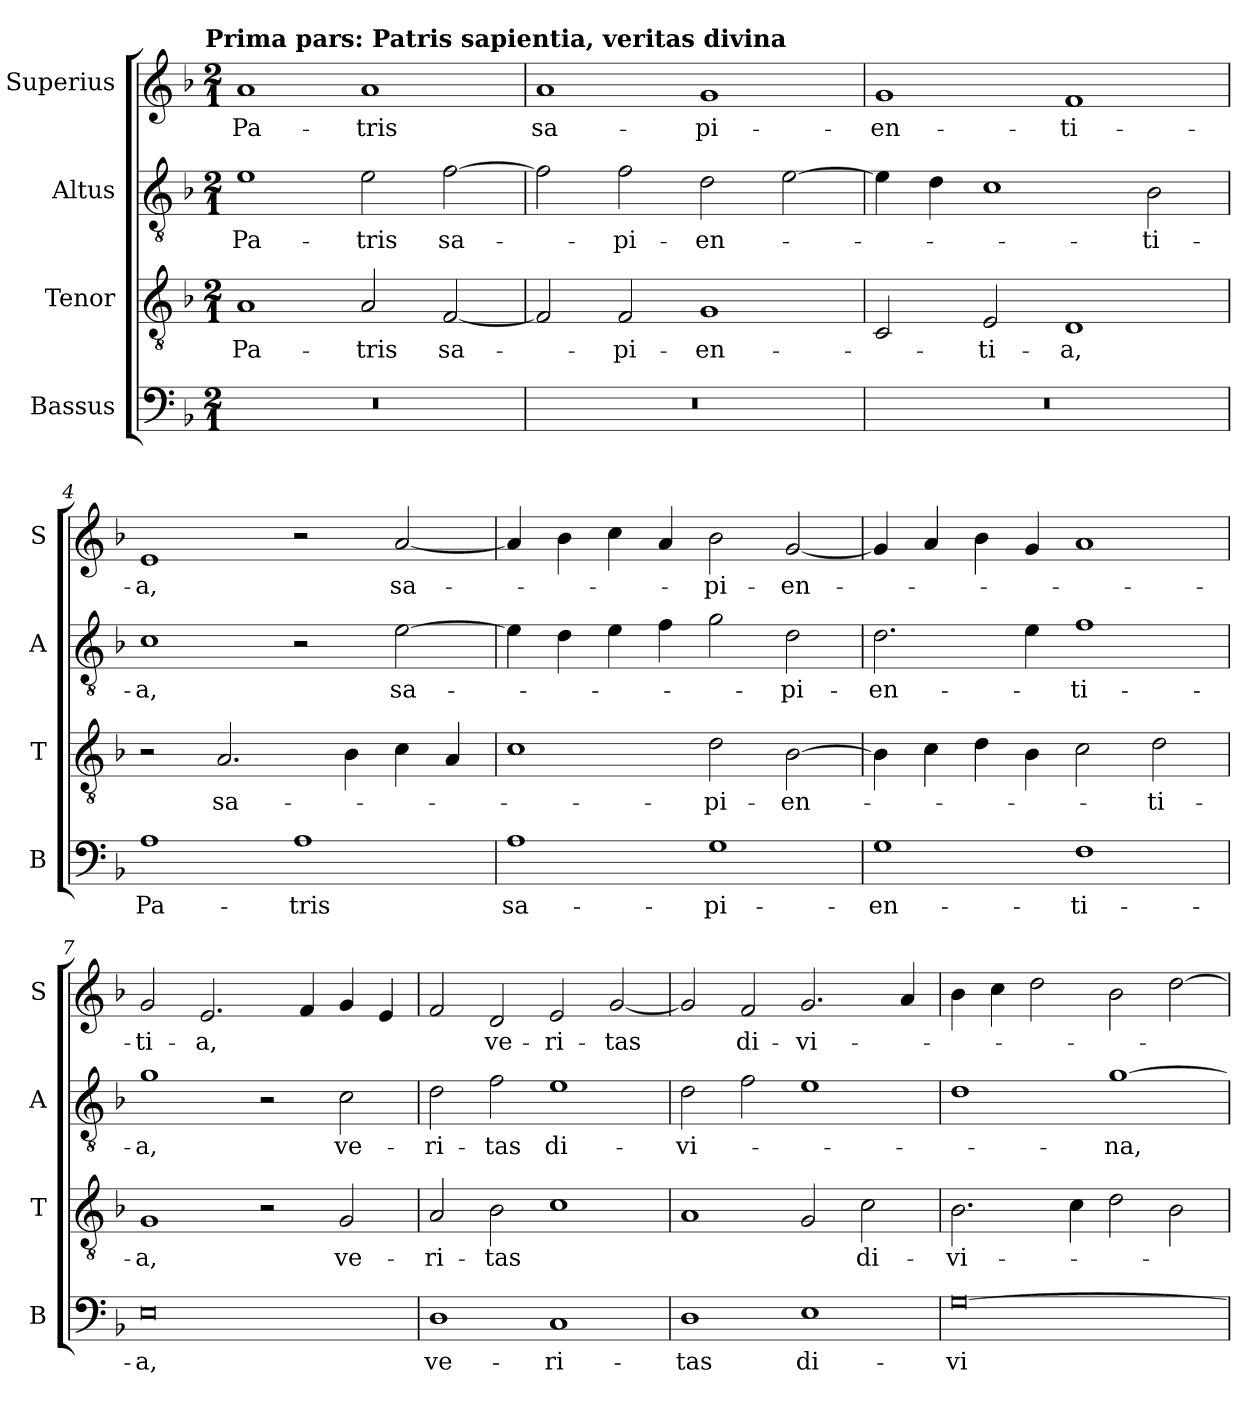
**kern	**text	**kern	**text	**kern	**text	**kern	**text
*part4	*part4	*part3	*part3	*part2	*part2	*part1	*part1
*staff4	*staff4	*staff3	*staff3	*staff2	*staff2	*staff1	*staff1
*I"Bassus	*	*I"Tenor	*	*I"Altus	*	*I"Superius	*
*I'B	*	*I'T	*	*I'A	*	*I'S	*
*clefF4	*	*clefGv2	*	*clefGv2	*	*clefG2	*
*k[b-]	*	*k[b-]	*	*k[b-]	*	*k[b-]	*
*F:	*	*F:	*	*F:	*	*F:	*
!!LO:TX:omd:t=Prima pars&colon; Patris sapientia, veritas divina
*M2/1	*	*M2/1	*	*M2/1	*	*M2/1	*
=1	=1	=1	=1	=1	=1	=1	=1
0r	.	1A	Pa-	1e	Pa-	1a	Pa-
.	.	2A	-tris	2e	-tris	1a	-tris
.	.	[2F	sa-	[2f	sa-	.	.
=2	=2	=2	=2	=2	=2	=2	=2
0r	.	2F]	.	2f]	.	1a	sa-
.	.	2F	-pi-	2f	-pi-	.	.
.	.	1G	-en-	2d	-en-	1g	-pi-
.	.	.	.	[2e	.	.	.
=3	=3	=3	=3	=3	=3	=3	=3
0r	.	2C	.	4e]	.	1g	-en-
.	.	.	.	4d	.	.	.
.	.	2E	-ti-	1c	.	.	.
.	.	1D	-a,	.	.	1f	-ti-
.	.	.	.	2B-	-ti-	.	.
=4	=4	=4	=4	=4	=4	=4	=4
1A	Pa-	2r	.	1c	-a,	1e	-a,
.	.	2.A	sa-	.	.	.	.
1A	-tris	.	.	2r	.	2r	.
.	.	4B-	.	.	.	.	.
.	.	4c	.	[2e	sa-	[2a	sa-
.	.	4A	.	.	.	.	.
=5	=5	=5	=5	=5	=5	=5	=5
1A	sa-	1c	.	4e]	.	4a]	.
.	.	.	.	4d	.	4b-	.
.	.	.	.	4e	.	4cc	.
.	.	.	.	4f	.	4a	.
1G	-pi-	2d	-pi-	2g	.	2b-	-pi-
.	.	[2B-	-en-	2d	-pi-	[2g	-en-
=6	=6	=6	=6	=6	=6	=6	=6
1G	-en-	4B-]	.	2.d	-en-	4g]	.
.	.	4c	.	.	.	4a	.
.	.	4d	.	.	.	4b-	.
.	.	4B-	.	4e	.	4g	.
1F	-ti-	2c	.	1f	-ti-	1a	.
.	.	2d	-ti-	.	.	.	.
=7	=7	=7	=7	=7	=7	=7	=7
0E	-a,	1G	-a,	1g	-a,	2g	-ti-
.	.	.	.	.	.	2.e	-a,
.	.	2r	.	2r	.	.	.
.	.	.	.	.	.	4f	.
.	.	2G	ve-	2c	ve-	4g	.
.	.	.	.	.	.	4e	.
=8	=8	=8	=8	=8	=8	=8	=8
1D	ve-	2A	-ri-	2d	-ri-	2f	.
.	.	2B-	-tas	2f	-tas	2d	ve-
1C	-ri-	1c	.	1e	di-	2e	-ri-
.	.	.	.	.	.	[2g	-tas
=9	=9	=9	=9	=9	=9	=9	=9
1D	-tas	1A	.	2d	-vi-	2g]	.
.	.	.	.	2f	.	2f	di-
1E	di-	2G	.	1e	.	2.g	-vi-
.	.	2c	di-	.	.	.	.
.	.	.	.	.	.	4a	.
=10	=10	=10	=10	=10	=10	=10	=10
[0G	-vi-	2.B-	-vi-	1d	.	4b-	.
.	.	.	.	.	.	4cc	.
.	.	.	.	.	.	2dd	.
.	.	4c	.	.	.	.	.
.	.	2d	.	[1g	-na,	2b-	.
.	.	2B-	.	.	.	[2dd	.
=	=	=	=	=	=	=	=
*-	*-	*-	*-	*-	*-	*-	*-
